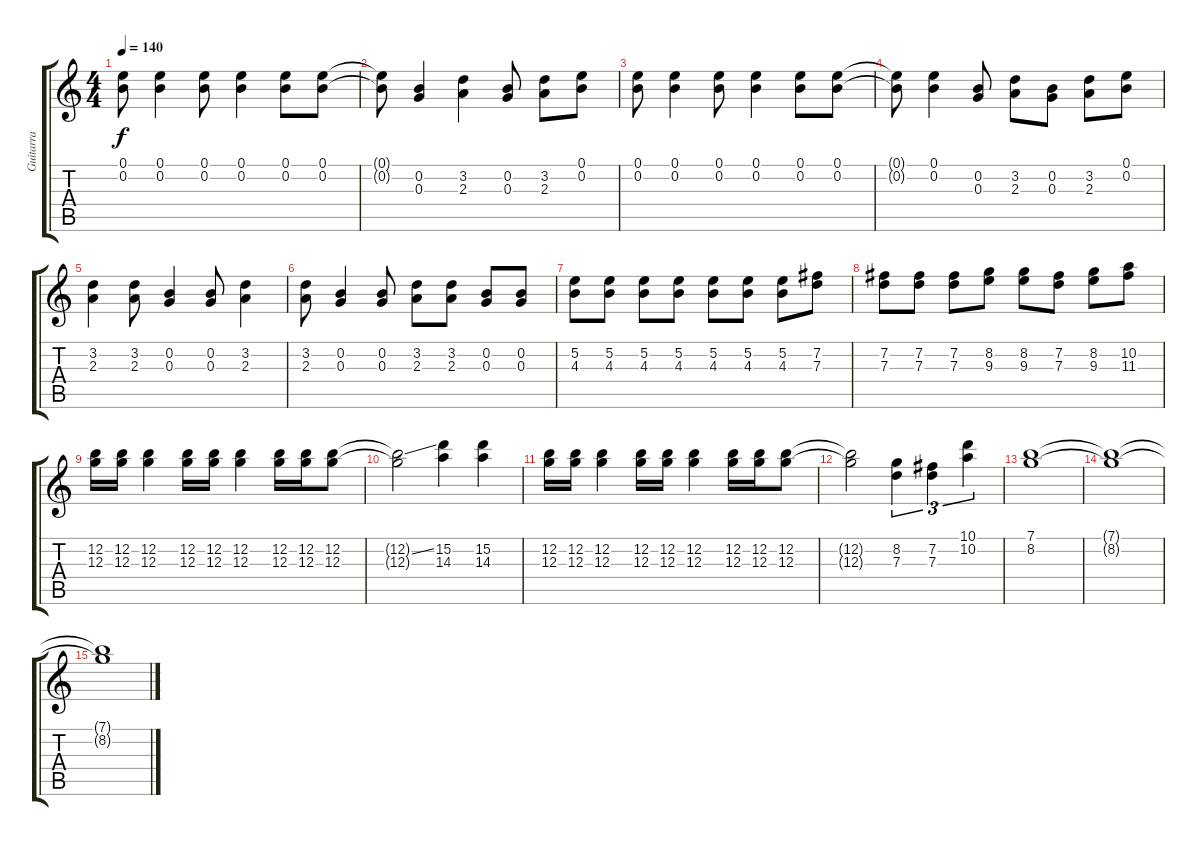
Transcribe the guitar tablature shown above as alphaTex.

\track ("Guitarra" "Guitarra") {instrument overdrivenguitar}
\staff {score tabs}
\tuning (E4 B3 G3 D3 A2 E2) {hide}
\ts (4 4)
\tempo 140
\clef g2
\ks c
(0.1 0.2).8{dy f} (0.1 0.2).4 (0.1 0.2).8 (0.1 0.2).4 (0.1 0.2).8 (0.1 0.2).8 |
(0.1{t} 0.2{t}).8 (0.2 0.3).4 (3.2 2.3).4 (0.2 0.3).8 (3.2 2.3).8 (0.1 0.2).8 |
(0.1 0.2).8 (0.1 0.2).4 (0.1 0.2).8 (0.1 0.2).4 (0.1 0.2).8 (0.1 0.2).8 |
(0.1{t} 0.2{t}).8 (0.1 0.2).4 (0.2 0.3).8 (3.2 2.3).8 (0.2 0.3).8 (3.2 2.3).8 (0.1 0.2).8 |
(3.2 2.3).4 (3.2 2.3).8 (0.2 0.3).4 (0.2 0.3).8 (3.2 2.3).4 |
(3.2 2.3).8 (0.2 0.3).4 (0.2 0.3).8 (3.2 2.3).8 (3.2 2.3).8 (0.2 0.3).8 (0.2 0.3).8 |
(5.2 4.3).8 (5.2 4.3).8 (5.2 4.3).8 (5.2 4.3).8 (5.2 4.3).8 (5.2 4.3).8 (5.2 4.3).8 (7.2 7.3).8 |
(7.2 7.3).8 (7.2 7.3).8 (7.2 7.3).8 (8.2 9.3).8 (8.2 9.3).8 (7.2 7.3).8 (8.2 9.3).8 (10.2 11.3).8 |
(12.2 12.3).16 (12.2 12.3).16 (12.2 12.3).4 (12.2 12.3).16 (12.2 12.3).16 (12.2 12.3).4 (12.2 12.3).16 (12.2 12.3).16 (12.2 12.3).8 |
(12.2{ss t} 12.3{t}).2 (15.2 14.3).4 (15.2 14.3).4 |
(12.2 12.3).16 (12.2 12.3).16 (12.2 12.3).4 (12.2 12.3).16 (12.2 12.3).16 (12.2 12.3).4 (12.2 12.3).16 (12.2 12.3).16 (12.2 12.3).8 |
(12.2{t} 12.3{t}).2 (8.2 7.3).4{tu (3 2)} (7.2 7.3).4{tu (3 2)} (10.1 10.2).4{tu (3 2)} |
(7.1 8.2).1{volume 7} |
(7.1{t} 8.2{t}).1 |
(7.1{t} 8.2{t}).1
